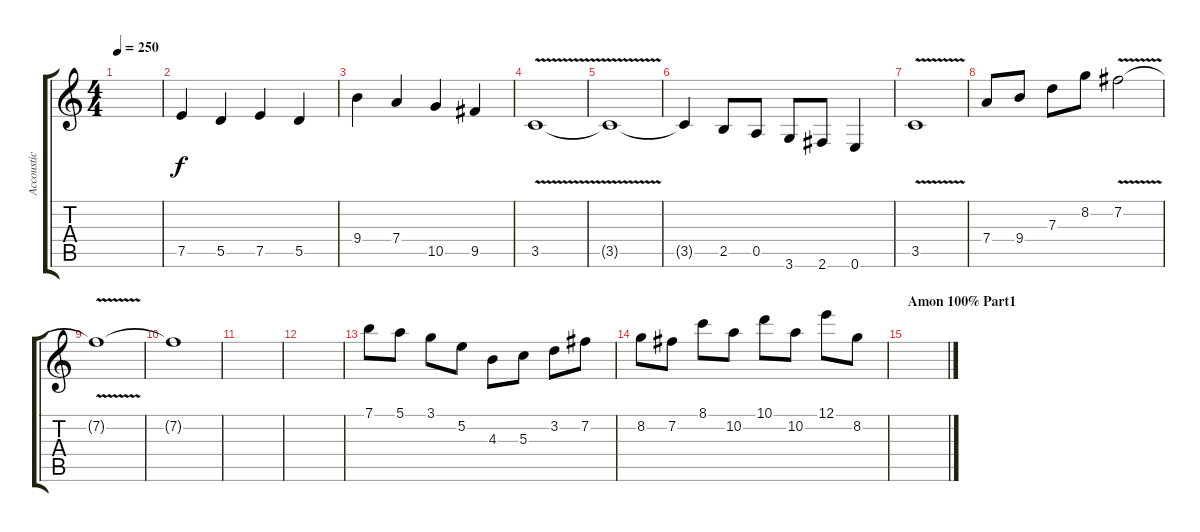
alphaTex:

\track ("Accoustic Yoe" "Accoustic ") {instrument acousticguitarnylon}
\staff {score tabs}
\tuning (E4 B3 G3 D3 A2 E2) {hide}
\ts (4 4)
\tempo 250
\clef g2
\ks c
|
7.5.4{volume 14 instrument distortionguitar} 5.5.4 7.5.4 5.5.4 |
9.4.4 7.4.4 10.5.4 9.5.4 |
3.5{v}.1 |
3.5{t}.1 |
3.5{t}.4 2.5.8 0.5.8 3.6.8 2.6.8 0.6.4 |
3.5{v}.1 |
7.4.8 9.4.8 7.3.8 8.2.8 7.2{v}.2 |
7.2{t}.1{volume 0} |
7.2{t}.1 |
|
|
7.1.8{volume 14} 5.1.8 3.1.8 5.2.8 4.3.8 5.3.8 3.2.8 7.2.8 |
8.2.8 7.2.8 8.1.8 10.2.8 10.1.8 10.2.8 12.1.8 8.2.8 |
\section ("" "Amon 100% Part1")
